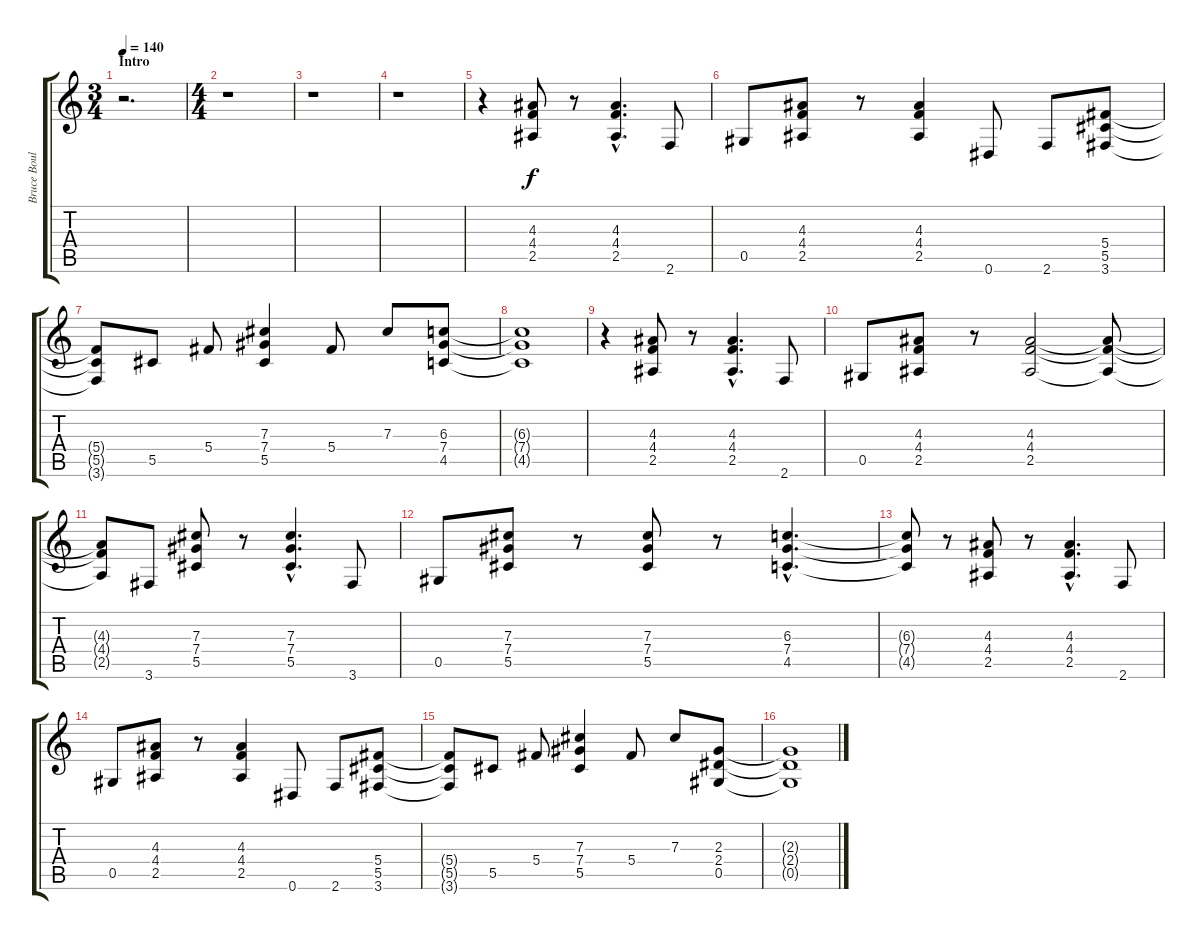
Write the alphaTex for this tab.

\track ("Bruce Boulliet" "Bruce Boul") {instrument distortionguitar}
\staff {score tabs}
\tuning (Eb4 Bb3 Gb3 Db3 Ab2 Eb2) {hide}
\ts (3 4)
\section ("" "Intro")
\tempo 140
\clef g2
\ks c
r.2{d dy f instrument distortionguitar} |
\ts (4 4)
r.1 |
r.1 |
r.1 |
r.4 (4.3 4.4 2.5).8 r.8 (4.3{hac} 4.4{hac} 2.5{hac}).4{d} 2.6.8 |
0.5.8 (4.3 4.4 2.5).8 r.8 (4.3 4.4 2.5).4 0.6.8 2.6.8 (5.4 5.5 3.6).8 |
(5.4{t} 5.5{t} 3.6{t}).8 5.5.8 5.4.8 (7.3 7.4 5.5).4 5.4.8 7.3.8 (6.3 7.4 4.5).8 |
(6.3{t} 7.4{t} 4.5{t}).1 |
r.4 (4.3 4.4 2.5).8 r.8 (4.3{hac} 4.4{hac} 2.5{hac}).4{d} 2.6.8 |
0.5.8 (4.3 4.4 2.5).8 r.8 (4.3 4.4 2.5).2 (4.3{t} 4.4{t} 2.5{t}).8 |
(4.3{t} 4.4{t} 2.5{t}).8 3.6.8 (7.3 7.4 5.5).8 r.8 (7.3{hac} 7.4{hac} 5.5{hac}).4{d} 3.6.8 |
0.5.8 (7.3 7.4 5.5).8 r.8 (7.3 7.4 5.5).8 r.8 (6.3{hac} 7.4{hac} 4.5{hac}).4{d} |
(6.3{t} 7.4{t} 4.5{t}).8 r.8 (4.3 4.4 2.5).8 r.8 (4.3{hac} 4.4{hac} 2.5{hac}).4{d} 2.6.8 |
0.5.8 (4.3 4.4 2.5).8 r.8 (4.3 4.4 2.5).4 0.6.8 2.6.8 (5.4 5.5 3.6).8 |
(5.4{t} 5.5{t} 3.6{t}).8 5.5.8 5.4.8 (7.3 7.4 5.5).4 5.4.8 7.3.8 (2.3 2.4 0.5).8{volume 0} |
(2.3{t} 2.4{t} 0.5{t}).1
